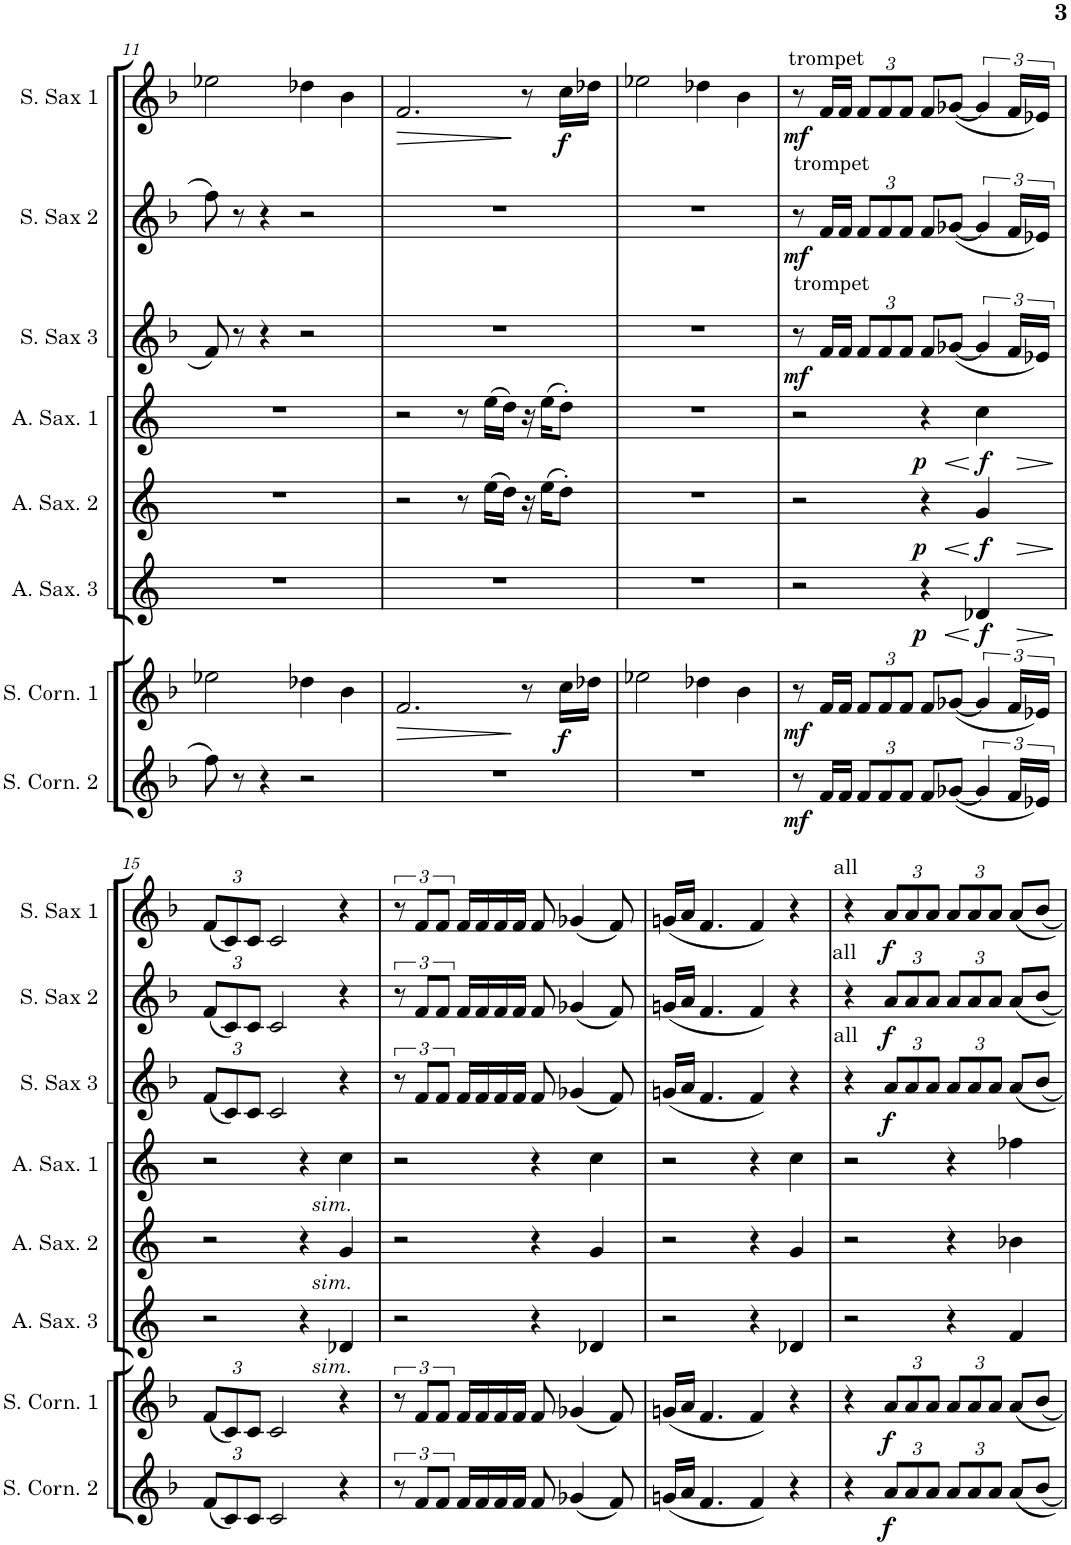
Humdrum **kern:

**kern	**dynam	**kern	**dynam	**kern	**dynam	**kern	**dynam	**kern	**dynam	**kern	**dynam	**kern	**dynam	**kern	**dynam
*part8	*part8	*part7	*part7	*part6	*part6	*part5	*part5	*part4	*part4	*part3	*part3	*part2	*part2	*part1	*part1
*staff8	*staff8	*staff7	*staff7	*staff6	*staff6	*staff5	*staff5	*staff4	*staff4	*staff3	*staff3	*staff2	*staff2	*staff1	*staff1
*I"Solo Cornet 2	*	*I"Solo Cornet 1	*	*I"Alt Sax 3	*	*I"Alt Sax 2	*	*I"Alt Sax 1	*	*I"Sopraan Sax 3	*	*I"Sopraan Sax 2	*	*I"Sopraan Sax 1	*
*I'S. Corn. 2	*	*I'S. Corn. 1	*	*I'A. Sax. 3	*	*I'A. Sax. 2	*	*I'A. Sax. 1	*	*I'S. Sax 3	*	*I'S. Sax 2	*	*I'S. Sax 1	*
!!LO:PB:g=z
*clefG2	*	*clefG2	*	*clefG2	*	*clefG2	*	*clefG2	*	*clefG2	*	*clefG2	*	*clefG2	*
*Trd1c2	*	*Trd1c2	*	*Trd5c9	*	*Trd5c9	*	*Trd5c9	*	*Trd1c2	*	*Trd1c2	*	*Trd1c2	*
*k[b-]	*	*k[b-]	*	*k[]	*	*k[]	*	*k[]	*	*k[b-]	*	*k[b-]	*	*k[b-]	*
*M4/4	*	*M4/4	*	*M4/4	*	*M4/4	*	*M4/4	*	*M4/4	*	*M4/4	*	*M4/4	*
=11	=11	=11	=11	=11	=11	=11	=11	=11	=11	=11	=11	=11	=11	=11	=11
8ff\	.	2ee-X\	.	1r	.	1r	.	1r	.	8f/	.	8ff\	.	2ee-X\	.
8r	.	.	.	.	.	.	.	.	.	8r	.	8r	.	.	.
4r	.	.	.	.	.	.	.	.	.	4r	.	4r	.	.	.
2r	.	4dd-X\	.	.	.	.	.	.	.	2r	.	2r	.	4dd-X\	.
.	.	4b-\	.	.	.	.	.	.	.	.	.	.	.	4b-\	.
=12	=12	=12	=12	=12	=12	=12	=12	=12	=12	=12	=12	=12	=12	=12	=12
!	!	!	!LO:HP:b	!	!	!	!	!	!	!	!	!	!	!	!LO:HP:b
1r	.	2.f/	>	1r	.	2r	.	2r	.	1r	.	1r	.	2.f/	>
.	.	.	.	.	.	8r	.	8r	.	.	.	.	.	.	.
.	.	.	.	.	.	(16ee\LL	.	(16ee\LL	.	.	.	.	.	.	.
.	.	.	.	.	.	16dd\JJ)	.	16dd\JJ)	.	.	.	.	.	.	.
.	.	8r	]	.	.	16r	.	16r	.	.	.	.	.	8r	]
.	.	.	.	.	.	(16ee\KL	.	(16ee\KL	.	.	.	.	.	.	.
!	!	!	!LO:DY:b	!	!	!	!	!	!	!	!	!	!	!	!LO:DY:b
.	.	16cc\LL	f	.	.	8dd'\J)	.	8dd'\J)	.	.	.	.	.	16cc\LL	f
.	.	16dd-X\JJ	.	.	.	.	.	.	.	.	.	.	.	16dd-X\JJ	.
=13	=13	=13	=13	=13	=13	=13	=13	=13	=13	=13	=13	=13	=13	=13	=13
1r	.	2ee-X\	.	1r	.	1r	.	1r	.	1r	.	1r	.	2ee-X\	.
.	.	4dd-X\	.	.	.	.	.	.	.	.	.	.	.	4dd-X\	.
.	.	4b-\	.	.	.	.	.	.	.	.	.	.	.	4b-\	.
=14	=14	=14	=14	=14	=14	=14	=14	=14	=14	=14	=14	=14	=14	=14	=14
!	!LO:DY:b	!	!LO:DY:b	!	!	!	!	!	!	!	!LO:DY:b	!	!LO:DY:b	!	!LO:DY:b
8r	mf	8r	mf	2r	.	2r	.	2r	.	8r	mf	8r	mf	8r	mf
!	!	!	!	!	!	!	!	!	!	!	!	!	!	!LO:TX:a:t=trompet	!
!	!	!	!	!	!	!	!	!	!	!	!	!LO:TX:a:t=trompet	!	!	!
!	!	!	!	!	!	!	!	!	!	!LO:TX:a:t=trompet	!	!	!	!	!
16f/LL	.	16f/LL	.	.	.	.	.	.	.	16f/LL	.	16f/LL	.	16f/LL	.
16f/JJ	.	16f/JJ	.	.	.	.	.	.	.	16f/JJ	.	16f/JJ	.	16f/JJ	.
*Xbrackettup	*	*Xbrackettup	*	*	*	*	*	*	*	*Xbrackettup	*	*Xbrackettup	*	*Xbrackettup	*
12f/L	.	12f/L	.	.	.	.	.	.	.	12f/L	.	12f/L	.	12f/L	.
12f/	.	12f/	.	.	.	.	.	.	.	12f/	.	12f/	.	12f/	.
12f/J	.	12f/J	.	.	.	.	.	.	.	12f/J	.	12f/J	.	12f/J	.
!	!	!	!	!	!LO:HP:b	!	!LO:HP:b	!	!LO:HP:b	!	!	!	!	!	!
!	!	!	!	!	!LO:DY:n=1:b	!	!LO:DY:n=1:b	!	!LO:DY:n=1:b	!	!	!	!	!	!
8f/L	.	8f/L	.	4r	< p	4r	< p	4r	< p	8f/L	.	8f/L	.	8f/L	.
([8g-X/J	.	([8g-X/J	.	.	.	.	.	.	.	([8g-X/J	.	([8g-X/J	.	([8g-X/J	.
*brackettup	*	*brackettup	*	*	*	*	*	*	*	*	*	*	*	*	*
!	!	!	!	!	!LO:HP:n=1:b	!	!LO:HP:n=1:b	!	!LO:HP:n=1:b	!	!	!	!	!	!
*	*	*	*	*	*	*	*	*	*	*brackettup	*	*brackettup	*	*brackettup	*
!	!	!	!	!	!LO:DY:n=2:b	!	!LO:DY:n=2:b	!	!LO:DY:n=2:b	!	!	!	!	!	!
6g-/])	.	6g-/])	.	4d-X/	[ > f	4g/	[ > f	4cc\	[ > f	6g-/])	.	6g-/])	.	6g-/])	.
24f/LL	.	24f/LL	.	.	.	.	.	.	.	24f/LL	.	24f/LL	.	24f/LL	.
24e-X/JJ	.	24e-X/JJ	.	.	.	.	.	.	.	24e-X/JJ	.	24e-X/JJ	.	24e-X/JJ	.
.	.	.	.	.	]	.	]	.	]	.	.	.	.	.	.
!!LO:LB:g=z
=15	=15	=15	=15	=15	=15	=15	=15	=15	=15	=15	=15	=15	=15	=15	=15
*Xbrackettup	*	*Xbrackettup	*	*	*	*	*	*	*	*Xbrackettup	*	*Xbrackettup	*	*Xbrackettup	*
(12f/L	.	(12f/L	.	2r	.	2r	.	2r	.	(12f/L	.	(12f/L	.	(12f/L	.
12c/)	.	12c/)	.	.	.	.	.	.	.	12c/)	.	12c/)	.	12c/)	.
12c/J	.	12c/J	.	.	.	.	.	.	.	12c/J	.	12c/J	.	12c/J	.
2c/	.	2c/	.	.	.	.	.	.	.	2c/	.	2c/	.	2c/	.
.	.	.	.	4r	.	4r	.	4r	.	.	.	.	.	.	.
!	!	!	!	!	!	!	!	!LO:TX:b:i:t=sim.	!	!	!	!	!	!	!
!	!	!	!	!	!	!LO:TX:b:i:t=sim.	!	!	!	!	!	!	!	!	!
!	!	!	!	!LO:TX:b:i:t=sim.	!	!	!	!	!	!	!	!	!	!	!
4r	.	4r	.	4d-X/	.	4g/	.	4cc\	.	4r	.	4r	.	4r	.
=16	=16	=16	=16	=16	=16	=16	=16	=16	=16	=16	=16	=16	=16	=16	=16
*brackettup	*	*brackettup	*	*	*	*	*	*	*	*brackettup	*	*brackettup	*	*brackettup	*
12r	.	12r	.	2r	.	2r	.	2r	.	12r	.	12r	.	12r	.
12f/L	.	12f/L	.	.	.	.	.	.	.	12f/L	.	12f/L	.	12f/L	.
12f/J	.	12f/J	.	.	.	.	.	.	.	12f/J	.	12f/J	.	12f/J	.
16f/LL	.	16f/LL	.	.	.	.	.	.	.	16f/LL	.	16f/LL	.	16f/LL	.
16f/	.	16f/	.	.	.	.	.	.	.	16f/	.	16f/	.	16f/	.
16f/	.	16f/	.	.	.	.	.	.	.	16f/	.	16f/	.	16f/	.
16f/JJ	.	16f/JJ	.	.	.	.	.	.	.	16f/JJ	.	16f/JJ	.	16f/JJ	.
8f/	.	8f/	.	4r	.	4r	.	4r	.	8f/	.	8f/	.	8f/	.
(4g-X/	.	(4g-X/	.	.	.	.	.	.	.	(4g-X/	.	(4g-X/	.	(4g-X/	.
.	.	.	.	4d-X/	.	4g/	.	4cc\	.	.	.	.	.	.	.
8f/)	.	8f/)	.	.	.	.	.	.	.	8f/)	.	8f/)	.	8f/)	.
=17	=17	=17	=17	=17	=17	=17	=17	=17	=17	=17	=17	=17	=17	=17	=17
(16gn/LL	.	(16gn/LL	.	2r	.	2r	.	2r	.	(16gn/LL	.	(16gn/LL	.	(16gn/LL	.
16a/JJ)	.	16a/JJ)	.	.	.	.	.	.	.	16a/JJ)	.	16a/JJ)	.	16a/JJ)	.
4.f/	.	4.f/	.	.	.	.	.	.	.	4.f/	.	4.f/	.	4.f/	.
4f/	.	4f/	.	4r	.	4r	.	4r	.	4f/	.	4f/	.	4f/	.
4r	.	4r	.	4d-X/	.	4g/	.	4cc\	.	4r	.	4r	.	4r	.
=18	=18	=18	=18	=18	=18	=18	=18	=18	=18	=18	=18	=18	=18	=18	=18
4r	.	4r	.	2r	.	2r	.	2r	.	4r	.	4r	.	4r	.
*Xbrackettup	*	*Xbrackettup	*	*	*	*	*	*	*	*Xbrackettup	*	*Xbrackettup	*	*Xbrackettup	*
!	!	!	!	!	!	!	!	!	!	!	!	!	!	!LO:TX:a:t=all	!
!	!	!	!	!	!	!	!	!	!	!	!	!LO:TX:a:t=all	!	!	!
!	!	!	!	!	!	!	!	!	!	!LO:TX:a:t=all	!	!	!	!	!
!	!LO:DY:b	!	!LO:DY:b	!	!	!	!	!	!	!	!LO:DY:b	!	!LO:DY:b	!	!LO:DY:b
12a/L	f	12a/L	f	.	.	.	.	.	.	12a/L	f	12a/L	f	12a/L	f
12a/	.	12a/	.	.	.	.	.	.	.	12a/	.	12a/	.	12a/	.
12a/J	.	12a/J	.	.	.	.	.	.	.	12a/J	.	12a/J	.	12a/J	.
12a/L	.	12a/L	.	4r	.	4r	.	4r	.	12a/L	.	12a/L	.	12a/L	.
12a/	.	12a/	.	.	.	.	.	.	.	12a/	.	12a/	.	12a/	.
12a/J	.	12a/J	.	.	.	.	.	.	.	12a/J	.	12a/J	.	12a/J	.
8a/L	.	8a/L	.	4f/	.	4b-X\	.	4ff-X\	.	8a/L	.	8a/L	.	8a/L	.
8b-/J	.	8b-/J	.	.	.	.	.	.	.	8b-/J	.	8b-/J	.	8b-/J	.
=	=	=	=	=	=	=	=	=	=	=	=	=	=	=	=
*-	*-	*-	*-	*-	*-	*-	*-	*-	*-	*-	*-	*-	*-	*-	*-
